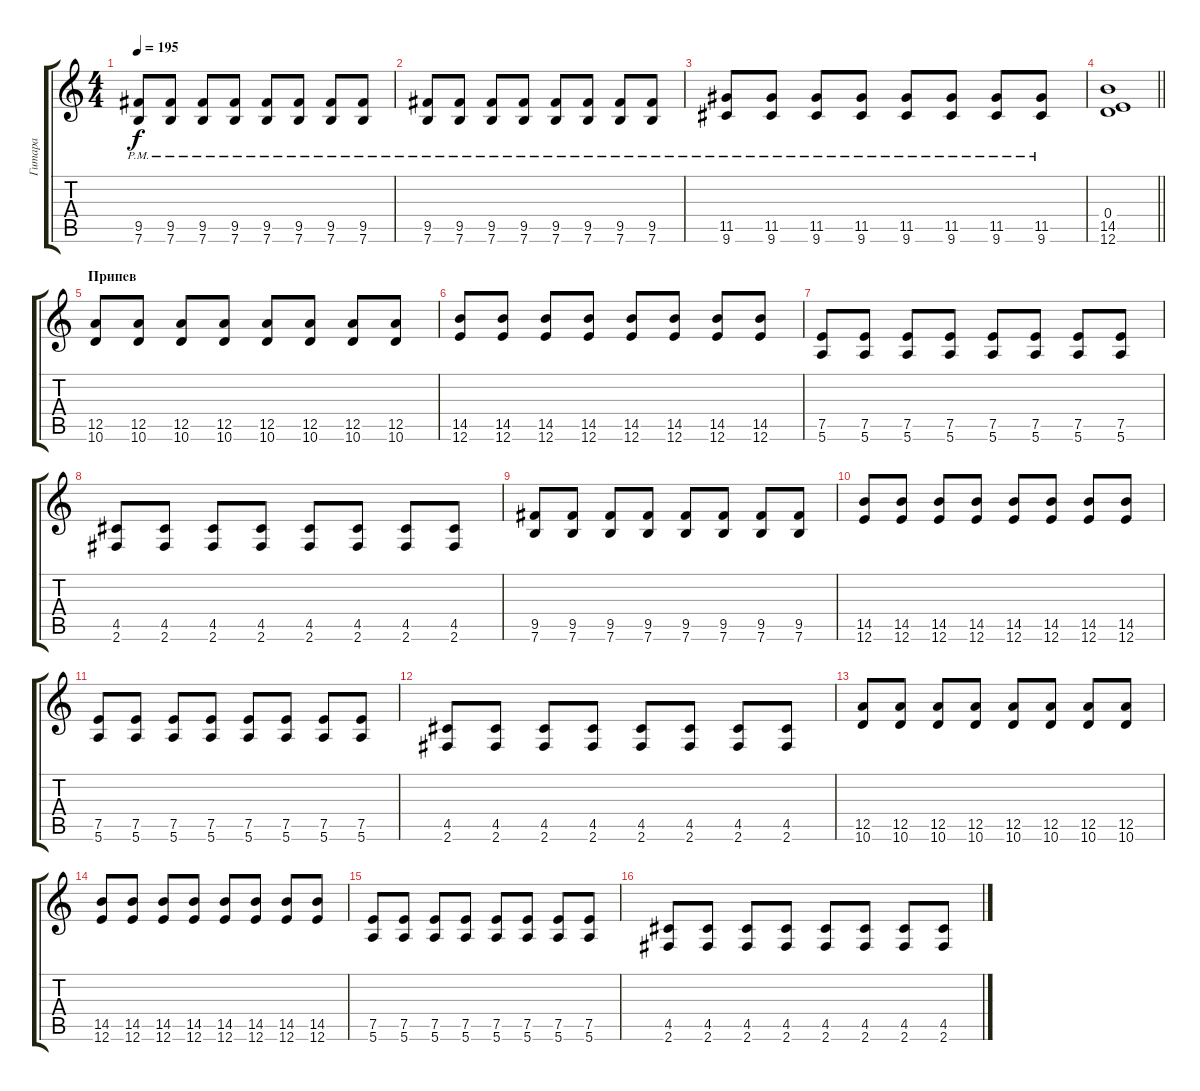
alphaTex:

\track ("Гитара" "Гитара") {instrument overdrivenguitar}
\staff {score tabs}
\tuning (E4 B3 G3 D3 A2 E2) {hide}
\ts (4 4)
\tempo 195
\clef g2
\ks c
(9.5{pm} 7.6{pm}).8{dy f} (9.5{pm} 7.6{pm}).8 (9.5{pm} 7.6{pm}).8 (9.5{pm} 7.6{pm}).8 (9.5{pm} 7.6{pm}).8 (9.5{pm} 7.6{pm}).8 (9.5{pm} 7.6{pm}).8 (9.5{pm} 7.6{pm}).8 |
(9.5{pm} 7.6{pm}).8 (9.5{pm} 7.6{pm}).8 (9.5{pm} 7.6{pm}).8 (9.5{pm} 7.6{pm}).8 (9.5{pm} 7.6{pm}).8 (9.5{pm} 7.6{pm}).8 (9.5{pm} 7.6{pm}).8 (9.5{pm} 7.6{pm}).8 |
(11.5{pm} 9.6{pm}).8 (11.5{pm} 9.6{pm}).8 (11.5{pm} 9.6{pm}).8 (11.5{pm} 9.6{pm}).8 (11.5{pm} 9.6{pm}).8 (11.5{pm} 9.6{pm}).8 (11.5{pm} 9.6{pm}).8 (11.5{pm} 9.6{pm}).8 |
\barLineRight lightlight
(0.4 14.5 12.6).1 |
\section ("" "Припев")
(12.5 10.6).8 (12.5 10.6).8 (12.5 10.6).8 (12.5 10.6).8 (12.5 10.6).8 (12.5 10.6).8 (12.5 10.6).8 (12.5 10.6).8 |
(14.5 12.6).8 (14.5 12.6).8 (14.5 12.6).8 (14.5 12.6).8 (14.5 12.6).8 (14.5 12.6).8 (14.5 12.6).8 (14.5 12.6).8 |
(7.5 5.6).8 (7.5 5.6).8 (7.5 5.6).8 (7.5 5.6).8 (7.5 5.6).8 (7.5 5.6).8 (7.5 5.6).8 (7.5 5.6).8 |
(4.5 2.6).8 (4.5 2.6).8 (4.5 2.6).8 (4.5 2.6).8 (4.5 2.6).8 (4.5 2.6).8 (4.5 2.6).8 (4.5 2.6).8 |
(9.5 7.6).8 (9.5 7.6).8 (9.5 7.6).8 (9.5 7.6).8 (9.5 7.6).8 (9.5 7.6).8 (9.5 7.6).8 (9.5 7.6).8 |
(14.5 12.6).8 (14.5 12.6).8 (14.5 12.6).8 (14.5 12.6).8 (14.5 12.6).8 (14.5 12.6).8 (14.5 12.6).8 (14.5 12.6).8 |
(7.5 5.6).8 (7.5 5.6).8 (7.5 5.6).8 (7.5 5.6).8 (7.5 5.6).8 (7.5 5.6).8 (7.5 5.6).8 (7.5 5.6).8 |
(4.5 2.6).8 (4.5 2.6).8 (4.5 2.6).8 (4.5 2.6).8 (4.5 2.6).8 (4.5 2.6).8 (4.5 2.6).8 (4.5 2.6).8 |
(12.5 10.6).8 (12.5 10.6).8 (12.5 10.6).8 (12.5 10.6).8 (12.5 10.6).8 (12.5 10.6).8 (12.5 10.6).8 (12.5 10.6).8 |
(14.5 12.6).8 (14.5 12.6).8 (14.5 12.6).8 (14.5 12.6).8 (14.5 12.6).8 (14.5 12.6).8 (14.5 12.6).8 (14.5 12.6).8 |
(7.5 5.6).8 (7.5 5.6).8 (7.5 5.6).8 (7.5 5.6).8 (7.5 5.6).8 (7.5 5.6).8 (7.5 5.6).8 (7.5 5.6).8 |
(4.5 2.6).8 (4.5 2.6).8 (4.5 2.6).8 (4.5 2.6).8 (4.5 2.6).8 (4.5 2.6).8 (4.5 2.6).8 (4.5 2.6).8
